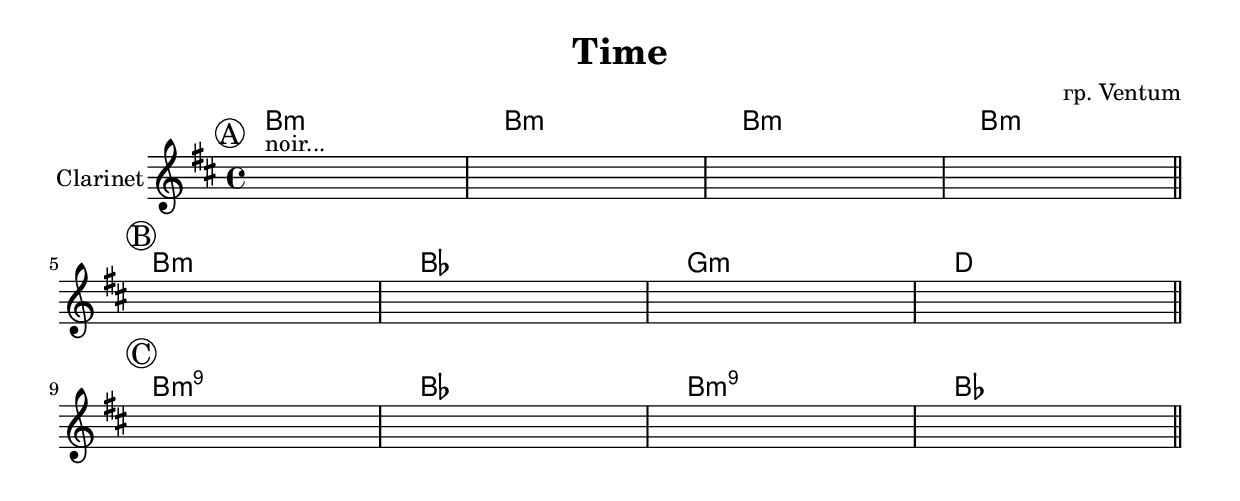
\version "2.18.2"

\header {
  title = "Time"
  composer = "гр. Ventum"
}

longBar = #(define-music-function (parser location ) ( ) #{ \once \override Staff.BarLine.bar-extent = #'(-3 . 3) #})

HrmA = \chordmode {
  b1:m b:m b:m b:m
}

HrmB = \chordmode {
  b1:m bes g:m d
}

HrmC = \chordmode {
  b1:m9 bes
}

PA = {
	\tag #'Harmony {
		\HrmA  
	}
	\tag #'Clarinet {
		\mark \markup{ \circle A }
		
		s1^"noir..." | s1 |  s1 | s1 \bar "||"
	}
}

PB = {
	\tag #'Harmony {
		\HrmB  
	}
	\tag #'Clarinet {
		\mark \markup{ \circle B }
		
		s1 | s1 |  s1 | s1 \bar "||"
	}
}

PC = {
	\tag #'Harmony {
		\HrmC \HrmC 
	}
	\tag #'Clarinet {
		\mark \markup{ \circle C }
		
		s1 | s1 |  s1 | s1 \bar "||"
	}
}



Music = {
	\PA \break
	\PB \break
	\PC \break
}



<<
	\new ChordNames{
		\keepWithTag #'Harmony \Music
	}
	\new Staff{
		\clef treble 
		\time 4/4
		\key b \minor
		\set Staff.instrumentName = "Clarinet"
		\compressFullBarRests
		\keepWithTag #'Clarinet \Music
	}
>>

